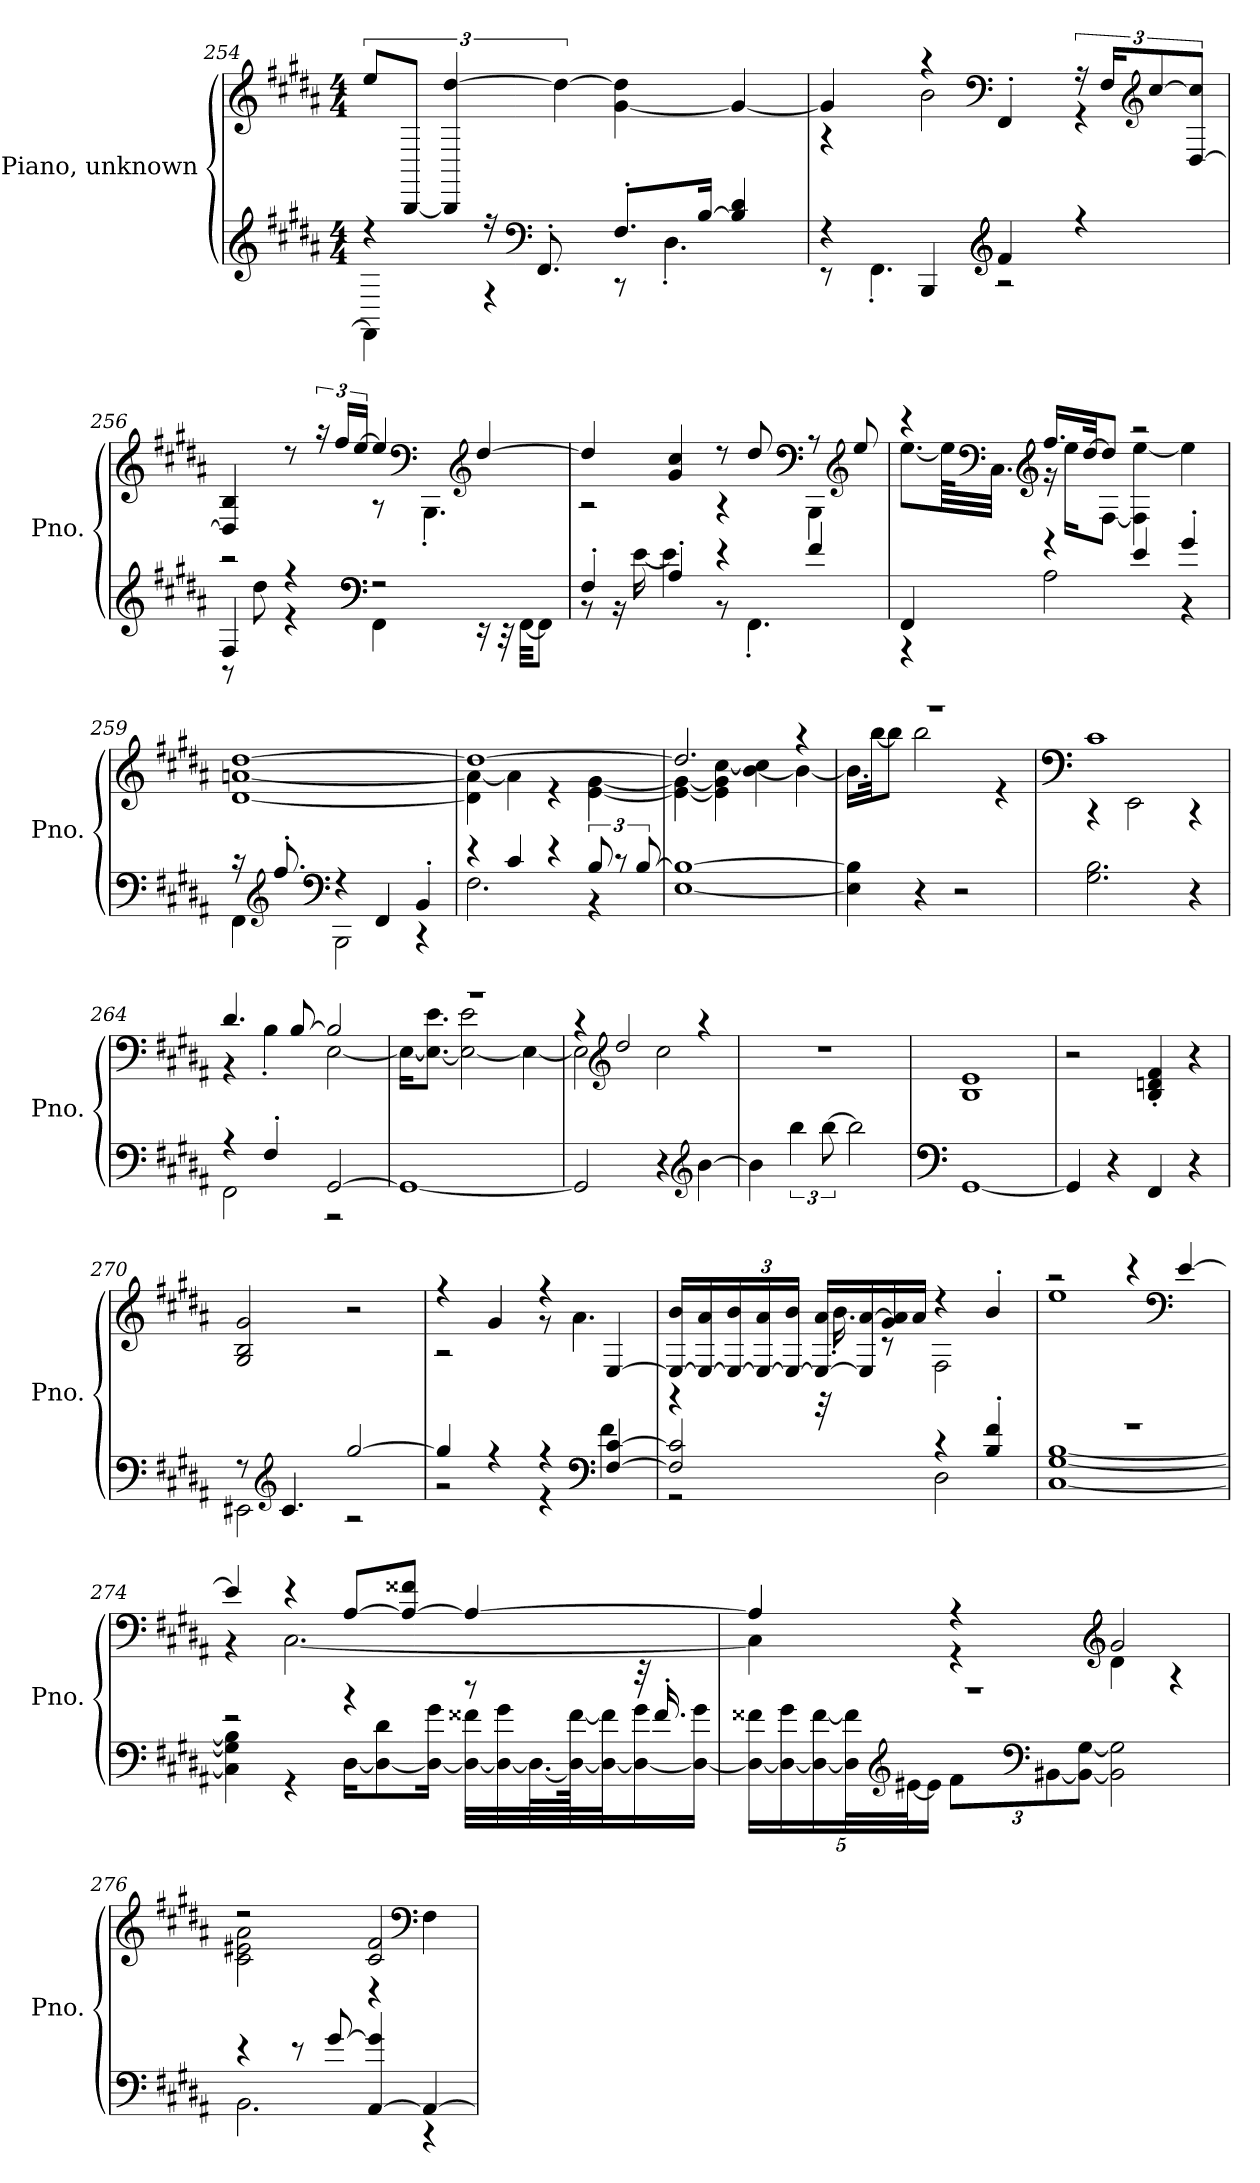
**kern	**kern
*part1	*part1
*staff2	*staff1
*I"Piano, unknown	*
*I'Pno.	*
*clefG2	*clefG2
*k[f#c#g#d#a#]	*k[f#c#g#d#a#]
*M4/4	*M4/4
=254	=254
*^	*
4r	4FF#\]	12ee/L
.	.	[12BBB/J
.	.	6BBB/] [6dd#/
16r	4r	.
*clefF4	*	*
8.FF#'/	.	.
.	.	6dd#\_
8.F#'/L	8r	[4g#\ 4dd#\]
.	4.D#'\	.
[16B/Jk	.	.
4B/] 4d#/	.	4g#/_
!!LO:LB:g=z
=255	=255	=255
*	*	*^
4r	8r	4g#/]	4r
.	4.FF#'\	.	.
4BBB/	.	4r	2b\
*clefG2	*	*clefF4	*
4f#/	2r	4FF#'/	.
4r	.	24r	4r
.	.	24F#/KL	.
*	*	*clefG2	*
.	.	[12cc#/	.
.	.	[12D#/ 12cc#/]J	.
=256	=256	=256	=256
4F#/	8r	4D#/] 4B/	2r
.	8dd#\	.	.
4r	4r	8r	.
.	.	24r	.
.	.	24ff#/LL	.
.	.	[24ee/JJ	.
*clefF4	*	*	*
2r	4FF#\	4ee/]	8r
*	*	*clefF4	*
.	.	.	4.BBB'\
*	*	*clefG2	*
.	16r	[4dd#/	.
.	32r	.	.
.	[32FF#\KKL	.	.
.	8FF#\J]	.	.
!!LO:LB:g=z	!!
=257	=257	=257	=257
4F#'/	8r	4dd#/]	2r
.	16r	.	.
.	[16e\	.	.
4A#'/	4e\]	4g#/ 4cc#/	.
4r	8r	8r	4r
.	4.FF#'\	8dd#/	.
*	*	*clefF4	*
4f#/	.	8r	4BBB\
*	*	*clefG2	*
.	.	8ee/	.
=258	=258	=258	=258
4FF#/	4r	4r	[8.ee\L
.	.	.	64ee\KLL]
*	*	*clefF4	*
.	.	.	32.C#\JJJ
*	*	*clefG2	*
4r	2A#\	16.ff#/LL	16r
.	.	.	16ee\KL
.	.	[32dd#/JK	.
.	.	8dd#/J]	[8F#\J
4e/	.	2r	4F#\] [4ee\
4g#'/	4r	.	4ee\]
=259	=259	=259	=259
16r	4FF#\	[1dd#	[1d# [1an
*clefG2	*	*	*
8.ff#'/	.	.	.
*clefF4	*	*	*
4r	2BBB\	.	.
4FF#/	.	.	.
4BB'/	4r	.	.
!!LO:LB:g=z	!!
=260	=260	=260	=260
4r	2.F#\	1dd#_	4d#\] 4a\_
4c#/	.	.	4a\]
4r	.	.	4r
12B/	4r	.	[4e\ [4g#\
12r	.	.	.
[12B/	.	.	.
*v	*v	*	*
=261	=261	=261
[1E 1B_	2.dd#/]	4e\_ 4g#\_
.	.	4e\] 4g#\] [4cc#\
.	.	[4b\ 4cc#\]
.	4r	4b\_
=262	=262	=262
4E\] 4B\]	1r	16.b\LL]
.	.	[32bb\JK
.	.	8bb\J]
4r	.	2bb\
2r	.	.
.	.	4r
=263	=263	=263
*	*clefF4	*
2.G#\ 2.B\	1c#	4r
.	.	2EE\
4r	.	4r
=264	=264	=264
*^	*	*
4r	2FF#\	4.d#/	4r
4F#'/	.	.	4B'\
.	.	[8B/	.
[2GG#/	2r	2B/]	[2E\
*v	*v	*	*
=265	=265	=265
1GG#_	1r	16E\KL_
.	.	8.E\_ 8.e\J
.	.	2E\_ 2e\
.	.	4E\_
!!LO:LB:g=z	!!
=266	=266	=266
2GG#/]	4r	2E\]
*	*clefG2	*
.	2dd#/	.
4r	.	2cc#\
*clefG2	*	*
[4b\	4r	.
*	*v	*v
=267	=267
4b\]	1r
6bb\	.
[12bb\	.
2bb\]	.
=268	=268
*clefF4	*
[1GG#	1B 1e
=269	=269
4GG#/]	2r
4r	.
4FF#/	4B/' 4dn/' 4f#/'
4r	4r
=270	=270
*^	*
8r	2EE#X\	2G#/ 2B/ 2g#/
*clefG2	*	*
4.c#/	.	.
[2gg#/	2r	2r
=271	=271	=271
*	*	*^
4gg#/]	2r	4r	2r
4r	.	4g#/	.
4r	4r	4r	8r
.	.	.	4.a#\
*clefF4	*	*	*
[4F#/ [4c#/	4f#\	[4E/	.
!!LO:LB:g=z	!!
=272	=272	=272	=272
2F#/] 2c#/]	2r	16E/_ 16b/LL	4r
.	.	16E/_ 16a#/	.
*	*	*Xbrackettup	*
.	.	24E/_ 24b/	.
.	.	24E/_ 24a#/	.
.	.	24E/_ 24b/JJ	.
.	.	16E/_ 16a#/LL	32r
.	.	.	16.b'\
.	.	16E/] [16a#/	.
.	.	16g#/ 16a#/]	8r
.	.	16a#/JJ	.
4r	2D#\	4r	2F#\
4B/' 4f#/'	.	4b'/	.
=273	=273	=273	=273
1r	[1C# [1G# [1B	2r	1ee
.	.	4r	.
*	*	*clefF4	*
.	.	[4e/	.
!!LO:PB:g=z	!!
=274	=274	=274	=274
2r	4C#\] 4G#\] 4B\]	4e/]	4r
.	4r	4r	[2.C#\
4r	[16D#\KL	[8A#/L	.
.	8D#\_ 8d#\	.	.
.	.	8A#/_ 8f##X/J	.
.	16D#\_ 16g#\Jk	.	.
8r	32D#\_ 32f##X\LLL	4A#/_	.
.	32D#\_ 32g#\	.	.
.	64.D#\L_	.	.
.	128D#\_ [128f##\JK	.	.
.	32D#\_ 32f##\]J	.	.
32r	16D#\_ 16g#\	.	.
16.f##'/	.	.	.
.	16D#\_ 16g#\JJ	.	.
=275	=275	=275	=275
*	*Xbrackettup	*	*
1r	20D#\_ 20f##X\LL	4A#/]	4C#\]
.	20D#\_ 20g#\	.	.
.	20D#\_ [20f##\	.	.
.	40D#\] 40f##\]L	.	.
*clefG2	*	*	*
.	[40e#X\J	.	.
.	20e#\JJ]	.	.
.	12f##\L	4r	4r
*clefF4	*	*	*
.	[12BB#X\	.	.
.	12BB#\_ [12G#\J	.	.
*	*	*clefG2	*
.	2BB#\] 2G#\]	2g#/	4d#\
.	.	.	4r
!!LO:LB:g=z	!!
=276	=276	=276	=276
4r	2.BB\	2r	2c#\ 2e#X\ 2a#\
8r	.	.	.
[8g#/	.	.	.
[4AA#/ 4g#/]	.	2c#/ 2f#/	4r
*	*	*clefF4	*
4AA#/_	4r	.	4F#\
*v	*v	*	*
*	*v	*v
=	=
*-	*-
